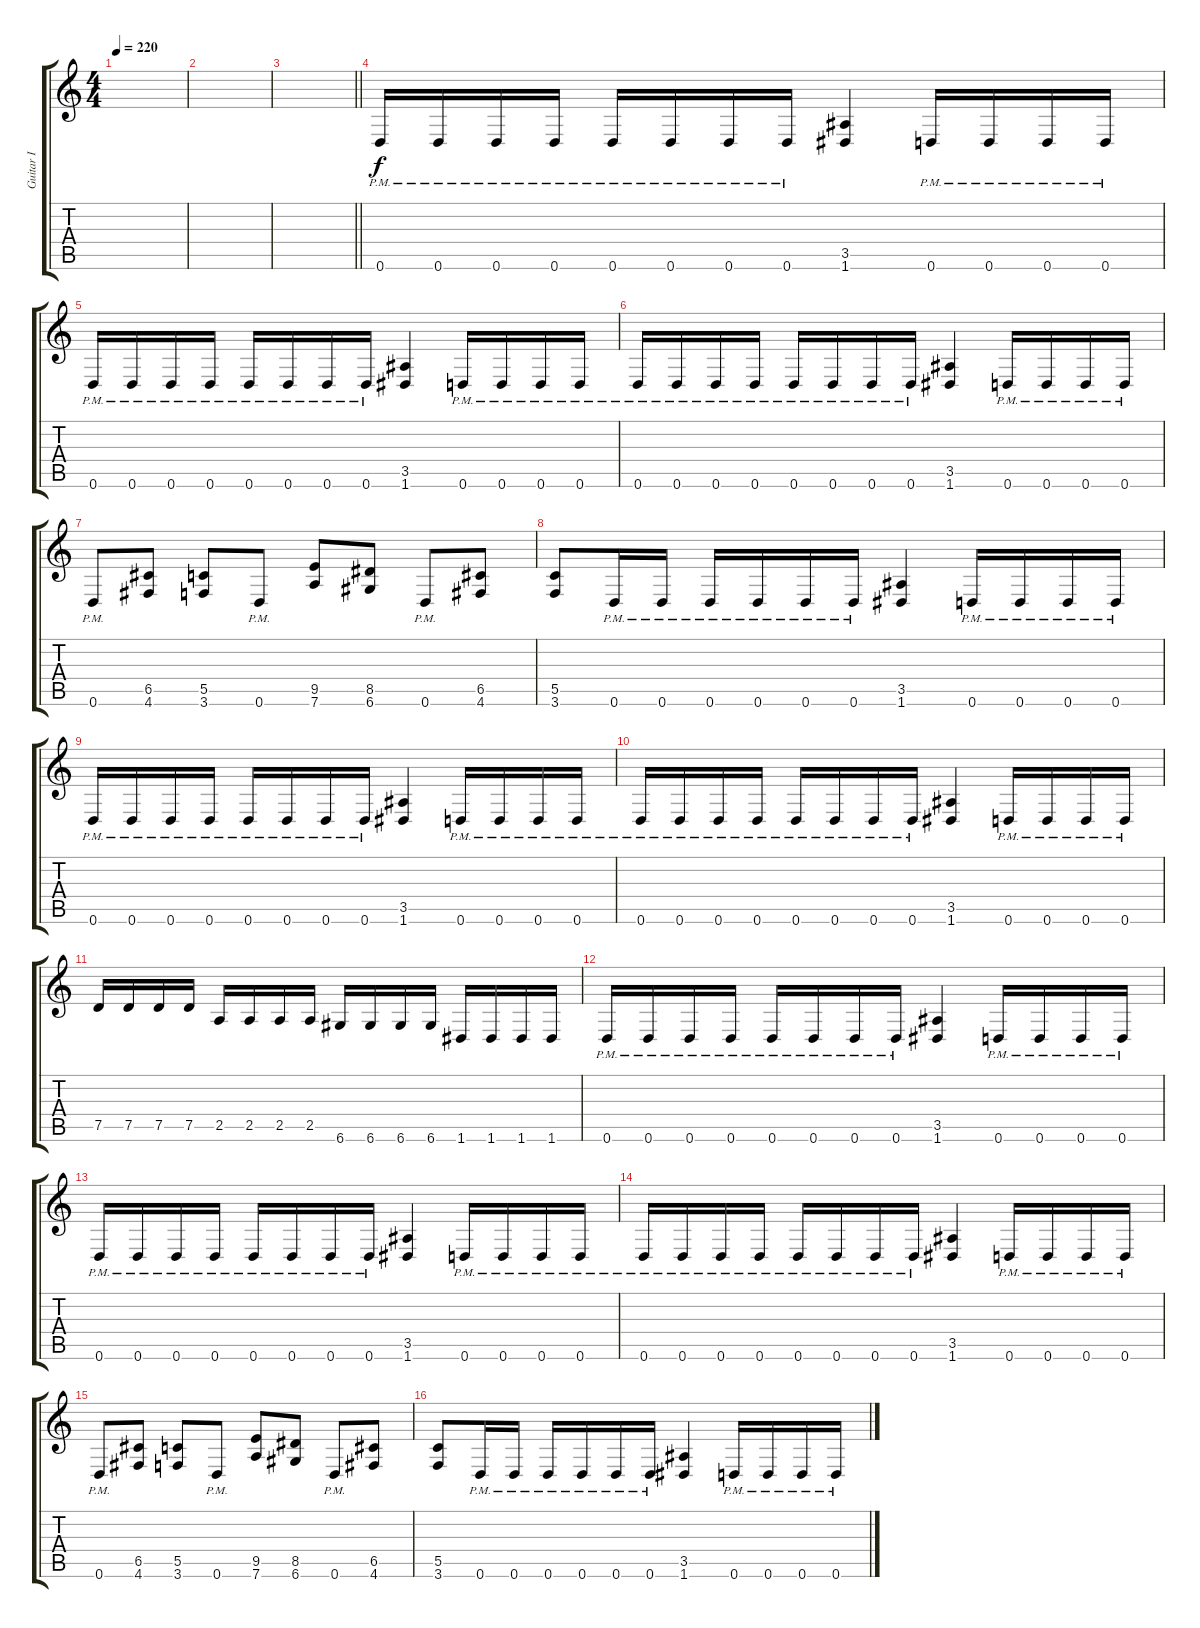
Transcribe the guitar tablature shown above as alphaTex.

\track ("Guitar I" "Guitar I") {instrument distortionguitar}
\staff {score tabs}
\tuning (D4 A3 F3 C3 G2 D2) {hide}
\ts (4 4)
\tempo 220
\clef g2
\ks c
|
|
\barLineRight lightlight
|
0.6{pm}.16 0.6{pm}.16 0.6{pm}.16 0.6{pm}.16 0.6{pm}.16 0.6{pm}.16 0.6{pm}.16 0.6{pm}.16 (3.5 1.6).4 0.6{pm}.16 0.6{pm}.16 0.6{pm}.16 0.6{pm}.16 |
0.6{pm}.16 0.6{pm}.16 0.6{pm}.16 0.6{pm}.16 0.6{pm}.16 0.6{pm}.16 0.6{pm}.16 0.6{pm}.16 (3.5 1.6).4 0.6{pm}.16 0.6{pm}.16 0.6{pm}.16 0.6{pm}.16 |
0.6{pm}.16 0.6{pm}.16 0.6{pm}.16 0.6{pm}.16 0.6{pm}.16 0.6{pm}.16 0.6{pm}.16 0.6{pm}.16 (3.5 1.6).4 0.6{pm}.16 0.6{pm}.16 0.6{pm}.16 0.6{pm}.16 |
0.6{pm}.8 (6.5 4.6).8 (5.5 3.6).8 0.6{pm}.8 (9.5 7.6).8 (8.5 6.6).8 0.6{pm}.8 (6.5 4.6).8 |
(5.5 3.6).8 0.6{pm}.16 0.6{pm}.16 0.6{pm}.16 0.6{pm}.16 0.6{pm}.16 0.6{pm}.16 (3.5 1.6).4 0.6{pm}.16 0.6{pm}.16 0.6{pm}.16 0.6{pm}.16 |
0.6{pm}.16 0.6{pm}.16 0.6{pm}.16 0.6{pm}.16 0.6{pm}.16 0.6{pm}.16 0.6{pm}.16 0.6{pm}.16 (3.5 1.6).4 0.6{pm}.16 0.6{pm}.16 0.6{pm}.16 0.6{pm}.16 |
0.6{pm}.16 0.6{pm}.16 0.6{pm}.16 0.6{pm}.16 0.6{pm}.16 0.6{pm}.16 0.6{pm}.16 0.6{pm}.16 (3.5 1.6).4 0.6{pm}.16 0.6{pm}.16 0.6{pm}.16 0.6{pm}.16 |
7.5.16 7.5.16 7.5.16 7.5.16 2.5.16 2.5.16 2.5.16 2.5.16 6.6.16 6.6.16 6.6.16 6.6.16 1.6.16 1.6.16 1.6.16 1.6.16 |
0.6{pm}.16 0.6{pm}.16 0.6{pm}.16 0.6{pm}.16 0.6{pm}.16 0.6{pm}.16 0.6{pm}.16 0.6{pm}.16 (3.5 1.6).4 0.6{pm}.16 0.6{pm}.16 0.6{pm}.16 0.6{pm}.16 |
0.6{pm}.16 0.6{pm}.16 0.6{pm}.16 0.6{pm}.16 0.6{pm}.16 0.6{pm}.16 0.6{pm}.16 0.6{pm}.16 (3.5 1.6).4 0.6{pm}.16 0.6{pm}.16 0.6{pm}.16 0.6{pm}.16 |
0.6{pm}.16 0.6{pm}.16 0.6{pm}.16 0.6{pm}.16 0.6{pm}.16 0.6{pm}.16 0.6{pm}.16 0.6{pm}.16 (3.5 1.6).4 0.6{pm}.16 0.6{pm}.16 0.6{pm}.16 0.6{pm}.16 |
0.6{pm}.8 (6.5 4.6).8 (5.5 3.6).8 0.6{pm}.8 (9.5 7.6).8 (8.5 6.6).8 0.6{pm}.8 (6.5 4.6).8 |
(5.5 3.6).8 0.6{pm}.16 0.6{pm}.16 0.6{pm}.16 0.6{pm}.16 0.6{pm}.16 0.6{pm}.16 (3.5 1.6).4 0.6{pm}.16 0.6{pm}.16 0.6{pm}.16 0.6{pm}.16
